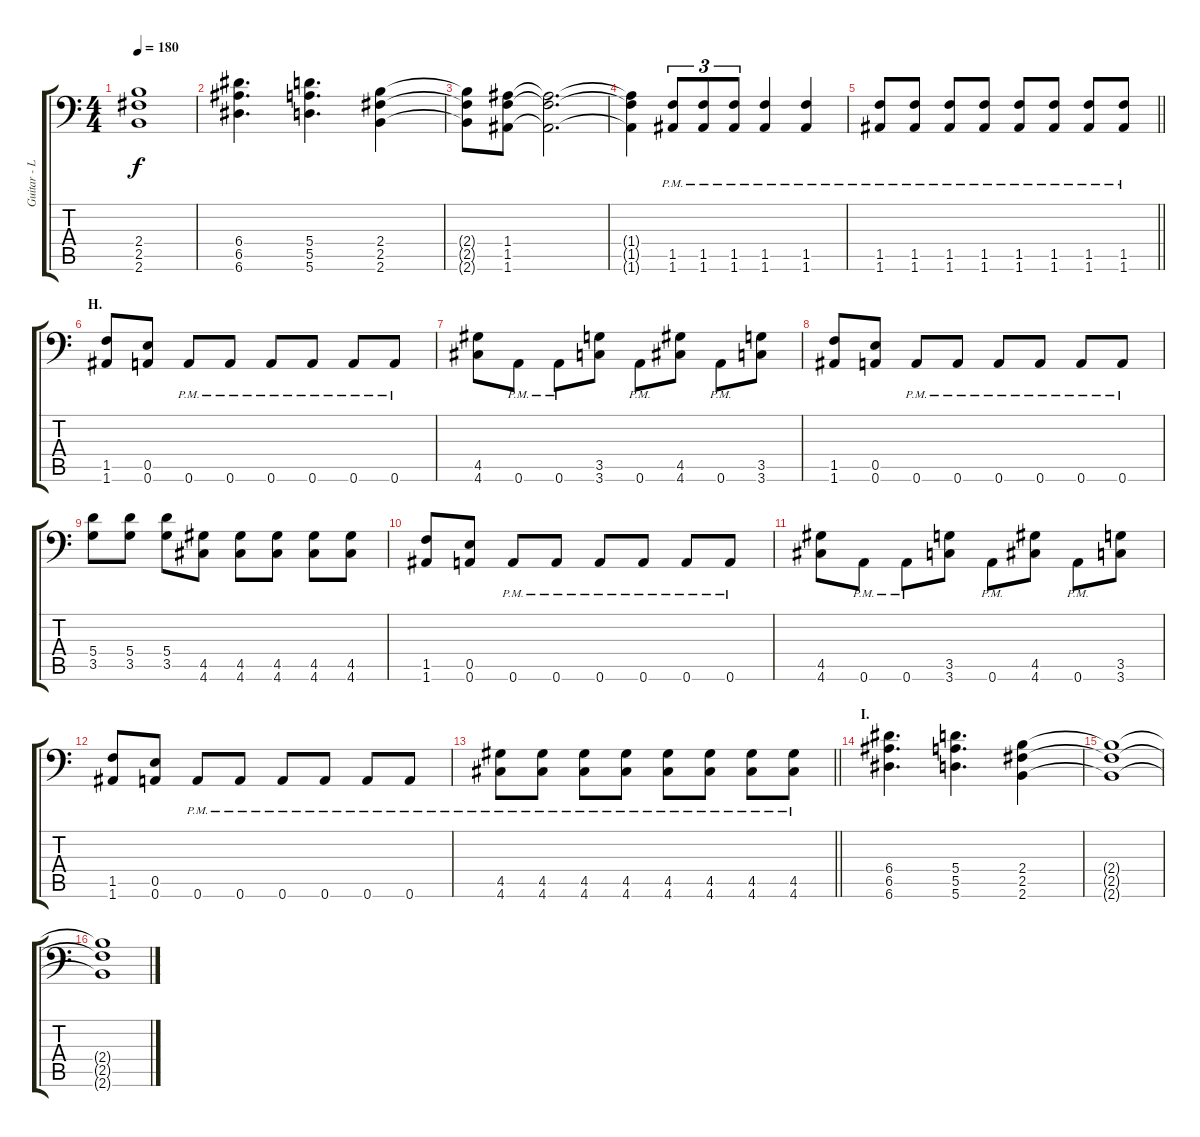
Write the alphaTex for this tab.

\track ("Guitar - Left" "Guitar - L") {instrument distortionguitar}
\staff {score tabs}
\tuning (B3 Gb3 D3 A2 E2 A1) {hide}
\ts (4 4)
\tempo 180
\clef f4
\ks c
(2.4{t} 2.5{t} 2.6{t}).1{dy f} |
(6.4 6.5 6.6).4{d} (5.4 5.5 5.6).4{d} (2.4 2.5 2.6).4 |
(2.4{t} 2.5{t} 2.6{t}).8 (1.4 1.5 1.6).8 (1.4{t} 1.5{t} 1.6{t}).2{d} |
(1.4{t} 1.5{t} 1.6{t}).4 (1.5{pm} 1.6{pm}).8{tu (3 2)} (1.5{pm} 1.6{pm}).8{tu (3 2)} (1.5{pm} 1.6{pm}).8{tu (3 2)} (1.5{pm} 1.6{pm}).4 (1.5{pm} 1.6{pm}).4 |
\barLineRight lightlight
(1.5{pm} 1.6{pm}).8 (1.5{pm} 1.6{pm}).8 (1.5{pm} 1.6{pm}).8 (1.5{pm} 1.6{pm}).8 (1.5{pm} 1.6{pm}).8 (1.5{pm} 1.6{pm}).8 (1.5{pm} 1.6{pm}).8 (1.5{pm} 1.6{pm}).8 |
\section ("" "H.")
(1.5 1.6).8 (0.5 0.6).8 0.6{pm}.8 0.6{pm}.8 0.6{pm}.8 0.6{pm}.8 0.6{pm}.8 0.6{pm}.8 |
(4.5 4.6).8 0.6{pm}.8 0.6{pm}.8 (3.5 3.6).8 0.6{pm}.8 (4.5 4.6).8 0.6{pm}.8 (3.5 3.6).8 |
(1.5 1.6).8 (0.5 0.6).8 0.6{pm}.8 0.6{pm}.8 0.6{pm}.8 0.6{pm}.8 0.6{pm}.8 0.6{pm}.8 |
(5.4 3.5).8 (5.4 3.5).8 (5.4 3.5).8 (4.5 4.6).8 (4.5 4.6).8 (4.5 4.6).8 (4.5 4.6).8 (4.5 4.6).8 |
(1.5 1.6).8 (0.5 0.6).8 0.6{pm}.8 0.6{pm}.8 0.6{pm}.8 0.6{pm}.8 0.6{pm}.8 0.6{pm}.8 |
(4.5 4.6).8 0.6{pm}.8 0.6{pm}.8 (3.5 3.6).8 0.6{pm}.8 (4.5 4.6).8 0.6{pm}.8 (3.5 3.6).8 |
(1.5 1.6).8 (0.5 0.6).8 0.6{pm}.8 0.6{pm}.8 0.6{pm}.8 0.6{pm}.8 0.6{pm}.8 0.6{pm}.8 |
\barLineRight lightlight
(4.5{pm} 4.6{pm}).8 (4.5{pm} 4.6{pm}).8 (4.5{pm} 4.6{pm}).8 (4.5{pm} 4.6{pm}).8 (4.5{pm} 4.6{pm}).8 (4.5{pm} 4.6{pm}).8 (4.5{pm} 4.6{pm}).8 (4.5{pm} 4.6{pm}).8 |
\section ("" "I.")
(6.4 6.5 6.6).4{d} (5.4 5.5 5.6).4{d} (2.4 2.5 2.6).4 |
(2.4{t} 2.5{t} 2.6{t}).1 |
(2.4{t} 2.5{t} 2.6{t}).1
